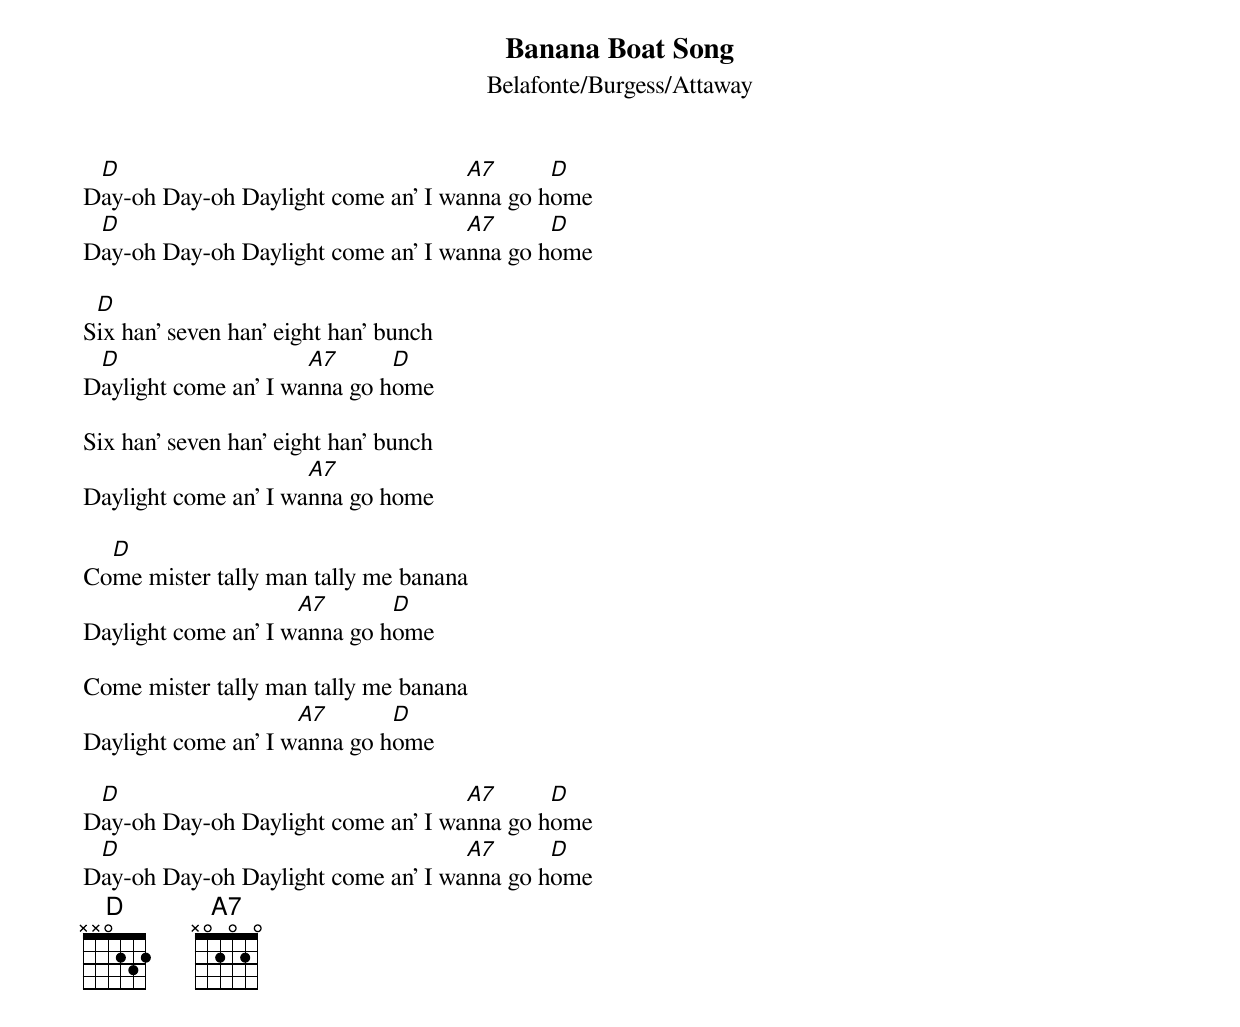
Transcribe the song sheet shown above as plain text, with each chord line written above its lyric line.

Banana Boat Song
Belafonte/Burgess/Attaway
 D                                  A7      D
Day-oh Day-oh Daylight come an' I wanna go home
 D                                  A7      D
Day-oh Day-oh Daylight come an' I wanna go home

 D
Six han' seven han' eight han' bunch
 D                    A7      D
Daylight come an' I wanna go home

Six han' seven han' eight han' bunch
                      A7
Daylight come an' I wanna go home

  D
Come mister tally man tally me banana
                     A7       D
Daylight come an' I wanna go home

Come mister tally man tally me banana
                     A7       D
Daylight come an' I wanna go home

 D                                  A7      D
Day-oh Day-oh Daylight come an' I wanna go home
 D                                  A7      D
Day-oh Day-oh Daylight come an' I wanna go home
